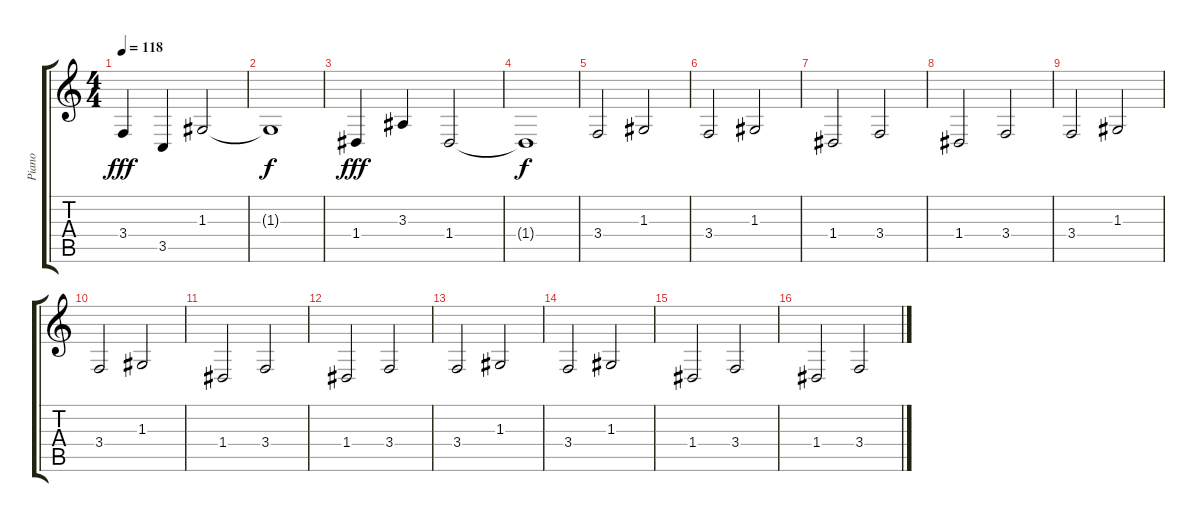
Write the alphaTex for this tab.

\track ("Piano" "Piano") {instrument acousticgrandpiano}
\staff {score tabs}
\tuning (E4 B3 G3 D3 A2 E2) {hide}
\ts (4 4)
\tempo 118
\clef g2
\ks c
3.4.4{dy fff} 3.5.4 1.3.2 |
1.3{t}.1{dy f} |
1.4.4{dy fff} 3.3.4 1.4.2 |
1.4{t}.1{dy f} |
3.4.2 1.3.2 |
3.4.2 1.3.2 |
1.4.2 3.4.2 |
1.4.2 3.4.2 |
3.4.2 1.3.2 |
3.4.2 1.3.2 |
1.4.2 3.4.2 |
1.4.2 3.4.2 |
3.4.2{volume 8} 1.3.2 |
3.4.2 1.3.2 |
1.4.2 3.4.2 |
1.4.2 3.4.2
